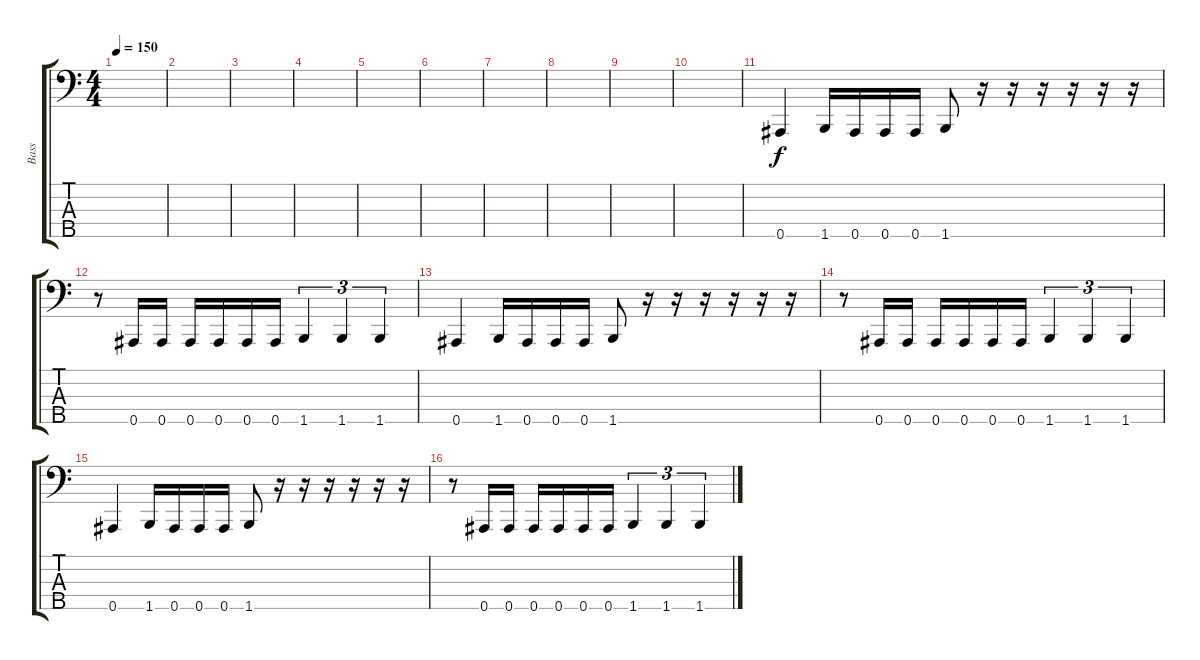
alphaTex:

\track ("Bass" "Bass") {instrument electricbasspick}
\staff {score tabs}
\tuning (Ab2 Eb2 Bb1 F1 Bb0) {hide}
\ts (4 4)
\tempo 150
\clef f4
\ks c
|
|
|
|
|
|
|
|
|
|
0.5.4 1.5.16 0.5.16 0.5.16 0.5.16 1.5.8 r.16 r.16 r.16 r.16 r.16 r.16 |
r.8 0.5.16 0.5.16 0.5.16 0.5.16 0.5.16 0.5.16 1.5.4{tu (3 2)} 1.5.4{tu (3 2)} 1.5.4{tu (3 2)} |
0.5.4 1.5.16 0.5.16 0.5.16 0.5.16 1.5.8 r.16 r.16 r.16 r.16 r.16 r.16 |
r.8 0.5.16 0.5.16 0.5.16 0.5.16 0.5.16 0.5.16 1.5.4{tu (3 2)} 1.5.4{tu (3 2)} 1.5.4{tu (3 2)} |
0.5.4 1.5.16 0.5.16 0.5.16 0.5.16 1.5.8 r.16 r.16 r.16 r.16 r.16 r.16 |
r.8 0.5.16 0.5.16 0.5.16 0.5.16 0.5.16 0.5.16 1.5.4{tu (3 2)} 1.5.4{tu (3 2)} 1.5.4{tu (3 2)}
